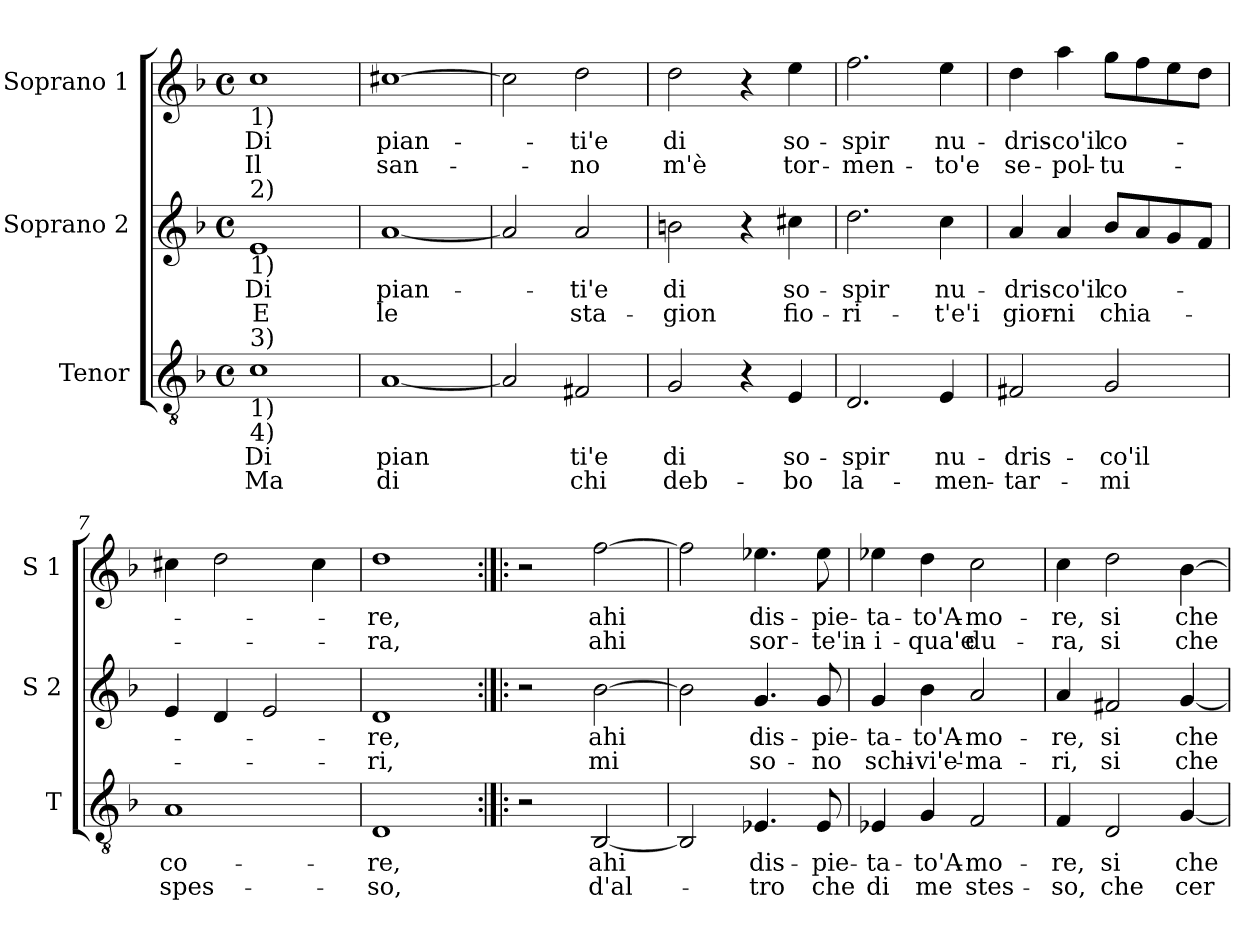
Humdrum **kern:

**kern	**text	**text	**kern	**text	**text	**kern	**text	**text
*part3	*part3	*part3	*part2	*part2	*part2	*part1	*part1	*part1
*staff3	*staff3	*staff3	*staff2	*staff2	*staff2	*staff1	*staff1	*staff1
*I"Tenor	*	*	*I"Soprano 2	*	*	*I"Soprano 1	*	*
*I'T	*	*	*I'S 2	*	*	*I'S 1	*	*
*clefGv2	*	*	*clefG2	*	*	*clefG2	*	*
*k[b-]	*	*	*k[b-]	*	*	*k[b-]	*	*
*F:	*	*	*F:	*	*	*F:	*	*
*M4/4	*	*	*M4/4	*	*	*M4/4	*	*
*met(c)	*	*	*met(c)	*	*	*met(c)	*	*
=1	=1	=1	=1	=1	=1	=1	=1	=1
!	!	!	!	!	!	!LO:TX:b:t=1)	!	!
!	!	!	!LO:TX:a:t=2)	!	!	!	!	!
!	!	!	!LO:TX:b:t=1)	!	!	!	!	!
!LO:TX:a:t=3)	!	!	!	!	!	!	!	!
!LO:TX:b:t=1)	!	!	!	!	!	!	!	!
!LO:TX:b:t=4)	!	!	!	!	!	!	!	!
!	!LO:LY:b	!LO:LY:b	!	!LO:LY:b	!LO:LY:b	!	!LO:LY:b	!LO:LY:b
1c	Di	Ma	1e	Di	E	1cc	Di	Il
=2	=2	=2	=2	=2	=2	=2	=2	=2
!	!LO:LY:b	!LO:LY:b	!	!LO:LY:b	!LO:LY:b	!	!LO:LY:b	!LO:LY:b
[1A	pian	di	[1a	pian-	le	[1cc#X	pian-	san-
=3	=3	=3	=3	=3	=3	=3	=3	=3
2A/]	.	.	2a/]	.	.	2cc#\]	.	.
!	!LO:LY:b	!LO:LY:b	!	!LO:LY:b	!LO:LY:b	!	!LO:LY:b	!LO:LY:b
2F#X/	ti'e	chi	2a/	-ti'e	sta-	2dd\	-ti'e	-no
=4	=4	=4	=4	=4	=4	=4	=4	=4
!	!LO:LY:b	!LO:LY:b	!	!LO:LY:b	!LO:LY:b	!	!LO:LY:b	!LO:LY:b
2G/	di	deb-	2bn\	di	-gion	2dd\	di	m'è
4r	.	.	4r	.	.	4r	.	.
!	!LO:LY:b	!LO:LY:b	!	!LO:LY:b	!LO:LY:b	!	!LO:LY:b	!LO:LY:b
4E/	so-	-bo	4cc#X\	so-	fio-	4ee\	so-	tor-
=5	=5	=5	=5	=5	=5	=5	=5	=5
!	!LO:LY:b	!LO:LY:b	!	!LO:LY:b	!LO:LY:b	!	!LO:LY:b	!LO:LY:b
2.D/	-spir	la-	2.dd\	-spir	-ri-	2.ff\	-spir	-men-
!	!LO:LY:b	!LO:LY:b	!	!LO:LY:b	!LO:LY:b	!	!LO:LY:b	!LO:LY:b
4E/	nu-	-men-	4cc\	nu-	-t'e'i	4ee\	nu-	-to'e
!!LO:LB:g=z
=6	=6	=6	=6	=6	=6	=6	=6	=6
!	!LO:LY:b	!LO:LY:b	!	!LO:LY:b	!LO:LY:b	!	!LO:LY:b	!LO:LY:b
2F#X/	-dris-	-tar-	4a/	-dris-	gior-	4dd\	-dris-	se-
!	!	!	!	!LO:LY:b	!LO:LY:b	!	!LO:LY:b	!LO:LY:b
.	.	.	4a/	-co'il	-ni	4aa\	-co'il	-pol-
!	!LO:LY:b	!LO:LY:b	!	!LO:LY:b	!LO:LY:b	!	!LO:LY:b	!LO:LY:b
2G/	-co'il	-mi	8b-/L	co-	chia-	8gg\L	co-	-tu-
.	.	.	8a/	.	.	8ff\	.	.
.	.	.	8g/	.	.	8ee\	.	.
.	.	.	8f/J	.	.	8dd\J	.	.
=7	=7	=7	=7	=7	=7	=7	=7	=7
!	!LO:LY:b	!LO:LY:b	!	!	!	!	!	!
1A	co-	spes-	4e/	.	.	4cc#X\	.	.
.	.	.	4d/	.	.	2dd\	.	.
.	.	.	2e/	.	.	.	.	.
.	.	.	.	.	.	4cc#\	.	.
=8	=8	=8	=8	=8	=8	=8	=8	=8
!	!LO:LY:b	!LO:LY:b	!	!LO:LY:b	!LO:LY:b	!	!LO:LY:b	!LO:LY:b
1D	-re,	-so,	1d	-re,	-ri,	1dd	-re,	-ra,
=9:|!|:	=9:|!|:	=9:|!|:	=9:|!|:	=9:|!|:	=9:|!|:	=9:|!|:	=9:|!|:	=9:|!|:
2r	.	.	2r	.	.	2r	.	.
!	!LO:LY:b	!LO:LY:b	!	!LO:LY:b	!LO:LY:b	!	!LO:LY:b	!LO:LY:b
[2BB-/	ahi	d'al-	[2b-\	ahi	mi	[2ff\	ahi	ahi
=10	=10	=10	=10	=10	=10	=10	=10	=10
2BB-/]	.	.	2b-\]	.	.	2ff\]	.	.
!	!LO:LY:b	!LO:LY:b	!	!LO:LY:b	!LO:LY:b	!	!LO:LY:b	!LO:LY:b
4.E-X/	dis-	-tro	4.g/	dis-	so-	4.ee-X\	dis-	sor-
!	!LO:LY:b	!LO:LY:b	!	!LO:LY:b	!LO:LY:b	!	!LO:LY:b	!LO:LY:b
8E-/	-pie-	che	8g/	-pie-	-no	8ee-\	-pie-	-te'in-
!!LO:PB:g=z
=11	=11	=11	=11	=11	=11	=11	=11	=11
!	!LO:LY:b	!LO:LY:b	!	!LO:LY:b	!LO:LY:b	!	!LO:LY:b	!LO:LY:b
4E-X/	-ta-	di	4g/	-ta-	schi-	4ee-X\	-ta-	-i-
!	!LO:LY:b	!LO:LY:b	!	!LO:LY:b	!LO:LY:b	!	!LO:LY:b	!LO:LY:b
4G/	-to'A-	me	4b-\	-to'A-	-vi'e'-	4dd\	-to'A-	-qua'e
!	!LO:LY:b	!LO:LY:b	!	!LO:LY:b	!LO:LY:b	!	!LO:LY:b	!LO:LY:b
2F/	-mo-	stes-	2a/	-mo-	-ma-	2cc\	-mo-	du-
=12	=12	=12	=12	=12	=12	=12	=12	=12
!	!LO:LY:b	!LO:LY:b	!	!LO:LY:b	!LO:LY:b	!	!LO:LY:b	!LO:LY:b
4F/	-re,	-so,	4a/	-re,	-ri,	4cc\	-re,	-ra,
!	!LO:LY:b	!LO:LY:b	!	!LO:LY:b	!LO:LY:b	!	!LO:LY:b	!LO:LY:b
2D/	si	che	2f#X/	si	si	2dd\	si	si
!	!LO:LY:b	!LO:LY:b	!	!LO:LY:b	!LO:LY:b	!	!LO:LY:b	!LO:LY:b
[4G/	che	cer-	[4g/	che	che	[4b-\	che	che
=	=	=	=	=	=	=	=	=
*-	*-	*-	*-	*-	*-	*-	*-	*-
